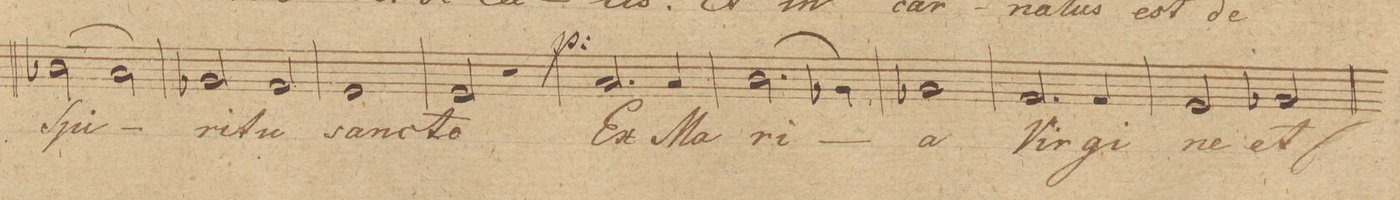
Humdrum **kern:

**kern	**text	**dynam
*I"Baſso 2do	*	*
*clefF4	*	*
*k[]	*	*
*met(c|)	*	*
*M2/2	*	*
(2DL-X\	Spi-	.
2C\)	.	.
=45	=45	=45
2BB-X/	-ri-	.
2AA/	-tu	.
=46	=46	=46
1GG	sanc-	.
=47	=47	=47
2GG/	-to	.
2r	.	.
=48	=48	=48
2.C/	Ex	p
4C/	Ma-	.
=49	=49	=49
(2.D\	-ri-	.
4BB-X\)	.	.
=50	=50	=50
1BB-X	-a	.
=51	=51	=51
2.AA/	Vir-	.
4AA/	-gi-	.
=52	=52	=52
2GG/	-ne	.
2BB-X/	et	.
=53	=53	=53
*-	*-	*-
